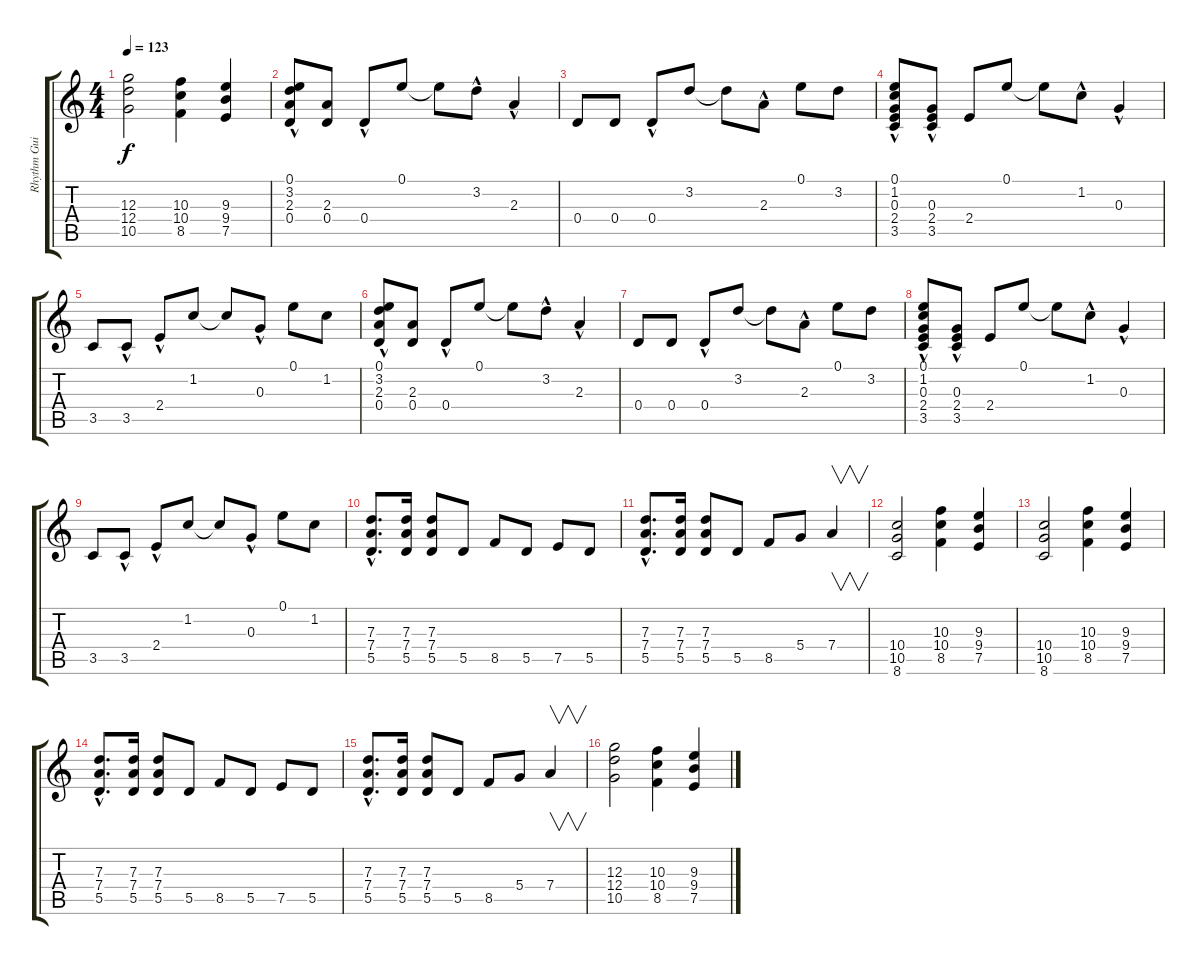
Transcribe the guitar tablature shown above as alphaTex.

\track ("Rhythm Guitar II" "Rhythm Gui") {instrument overdrivenguitar}
\staff {score tabs}
\tuning (E4 B3 G3 D3 A2 E2) {hide}
\ts (4 4)
\tempo 123
\clef g2
\ks c
(12.3 12.4 10.5).2{dy f} (10.3 10.4 8.5).4 (9.3 9.4 7.5).4 |
(0.1{hac} 3.2 2.3 0.4).8 (2.3 0.4).8 0.4{hac}.8 0.1.8 0.1{t}.8 3.2{hac}.8 2.3{hac}.4 |
0.4.8 0.4.8 0.4{hac}.8 3.2.8 3.2{t}.8 2.3{hac}.8 0.1.8 3.2.8 |
(0.1{hac} 1.2 0.3 2.4 3.5).8 (0.3 2.4 3.5{hac}).8 2.4.8 0.1.8 0.1{t}.8 1.2{hac}.8 0.3{hac}.4 |
3.5.8 3.5{hac}.8 2.4{hac}.8 1.2.8 1.2{t}.8 0.3{hac}.8 0.1.8 1.2.8 |
(0.1{hac} 3.2 2.3 0.4).8 (2.3 0.4).8 0.4{hac}.8 0.1.8 0.1{t}.8 3.2{hac}.8 2.3{hac}.4 |
0.4.8 0.4.8 0.4{hac}.8 3.2.8 3.2{t}.8 2.3{hac}.8 0.1.8 3.2.8 |
(0.1{hac} 1.2 0.3 2.4 3.5).8 (0.3 2.4 3.5{hac}).8 2.4.8 0.1.8 0.1{t}.8 1.2{hac}.8 0.3{hac}.4 |
3.5.8 3.5{hac}.8 2.4{hac}.8 1.2.8 1.2{t}.8 0.3{hac}.8 0.1.8 1.2.8 |
(7.3{hac} 7.4{hac} 5.5{hac}).8{d} (7.3 7.4 5.5).16 (7.3 7.4 5.5).8 5.5.8 8.5.8 5.5.8 7.5.8 5.5.8 |
(7.3{hac} 7.4{hac} 5.5{hac}).8{d} (7.3 7.4 5.5).16 (7.3 7.4 5.5).8 5.5.8 8.5.8 5.4.8 7.4.4{v} |
(10.4 10.5 8.6).2 (10.3 10.4 8.5).4 (9.3 9.4 7.5).4 |
(10.4 10.5 8.6).2 (10.3 10.4 8.5).4 (9.3 9.4 7.5).4 |
(7.3{hac} 7.4{hac} 5.5{hac}).8{d} (7.3 7.4 5.5).16 (7.3 7.4 5.5).8 5.5.8 8.5.8 5.5.8 7.5.8 5.5.8 |
(7.3{hac} 7.4{hac} 5.5{hac}).8{d} (7.3 7.4 5.5).16 (7.3 7.4 5.5).8 5.5.8 8.5.8 5.4.8 7.4.4{v} |
(12.3 12.4 10.5).2 (10.3 10.4 8.5).4 (9.3 9.4 7.5).4
